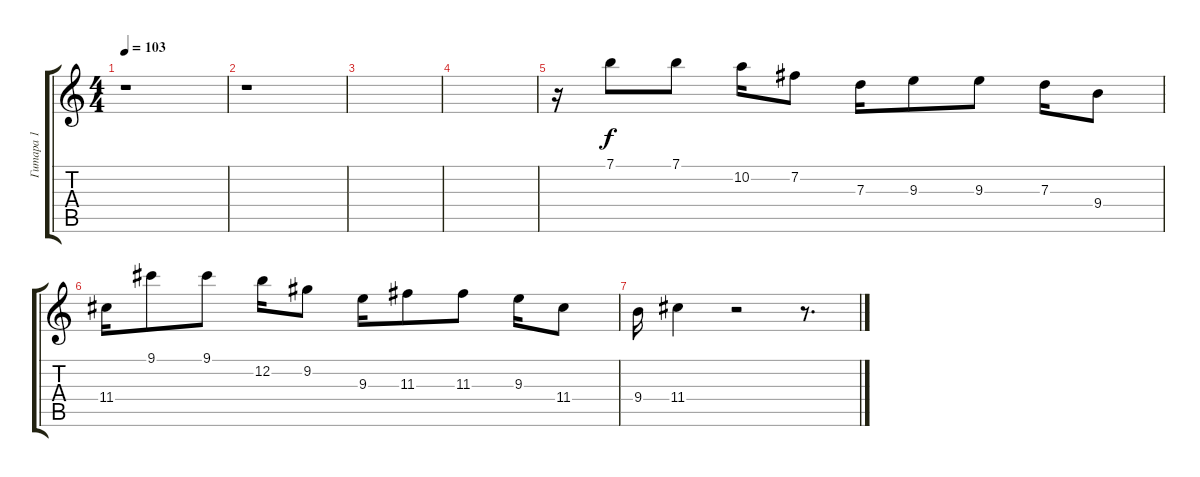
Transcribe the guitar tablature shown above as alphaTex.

\track ("Гитара 1" "Гитара 1") {instrument distortionguitar}
\staff {score tabs}
\tuning (E4 B3 G3 D3 A2 E2) {hide}
\ts (4 4)
\tempo 103
\clef g2
\ks c
r.1{dy f} |
r.1 |
|
|
r.16 7.1.8 7.1.8 10.2.16 7.2.8 7.3.16 9.3.8 9.3.8 7.3.16 9.4.8 |
11.4.16 9.1.8 9.1.8 12.2.16 9.2.8 9.3.16 11.3.8 11.3.8 9.3.16 11.4.8 |
9.4.16 11.4.4 r.2 r.8{d}
